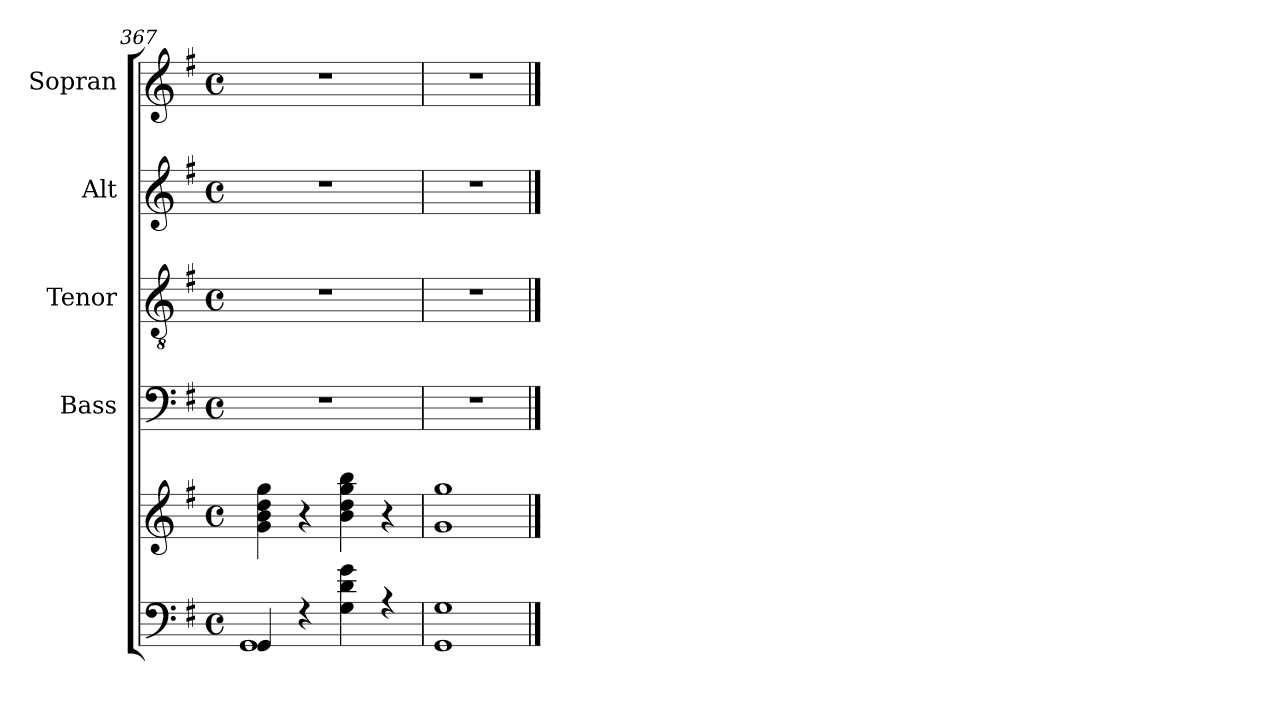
**kern	**kern	**kern	**kern	**kern	**kern
*part5	*part5	*part4	*part3	*part2	*part1
*staff6	*staff5	*staff4	*staff3	*staff2	*staff1
*	*	*I"Bass	*I"Tenor	*I"Alt	*I"Sopran
*	*	*I'B.	*I'T.	*I'A.	*I'S.
*clefF4	*clefG2	*clefF4	*clefGv2	*clefG2	*clefG2
*k[f#]	*k[f#]	*k[f#]	*k[f#]	*k[f#]	*k[f#]
*G:	*G:	*G:	*G:	*G:	*G:
*M4/4	*M4/4	*M4/4	*M4/4	*M4/4	*M4/4
*met(c)	*met(c)	*met(c)	*met(c)	*met(c)	*met(c)
=367	=367	=367	=367	=367	=367
*^	*	*	*	*	*
4GG/	1GG	4g\ 4b\ 4dd\ 4gg\	1r	1r	1r	1r
4r	.	4r	.	.	.	.
4G\ 4d\ 4g\	.	4b\ 4dd\ 4gg\ 4bb\	.	.	.	.
4r	.	4r	.	.	.	.
=368	=368	=368	=368	=368	=368	=368
1G	1GG	1g 1gg	1r	1r	1r	1r
*v	*v	*	*	*	*	*
==	==	==	==	==	==
*-	*-	*-	*-	*-	*-
